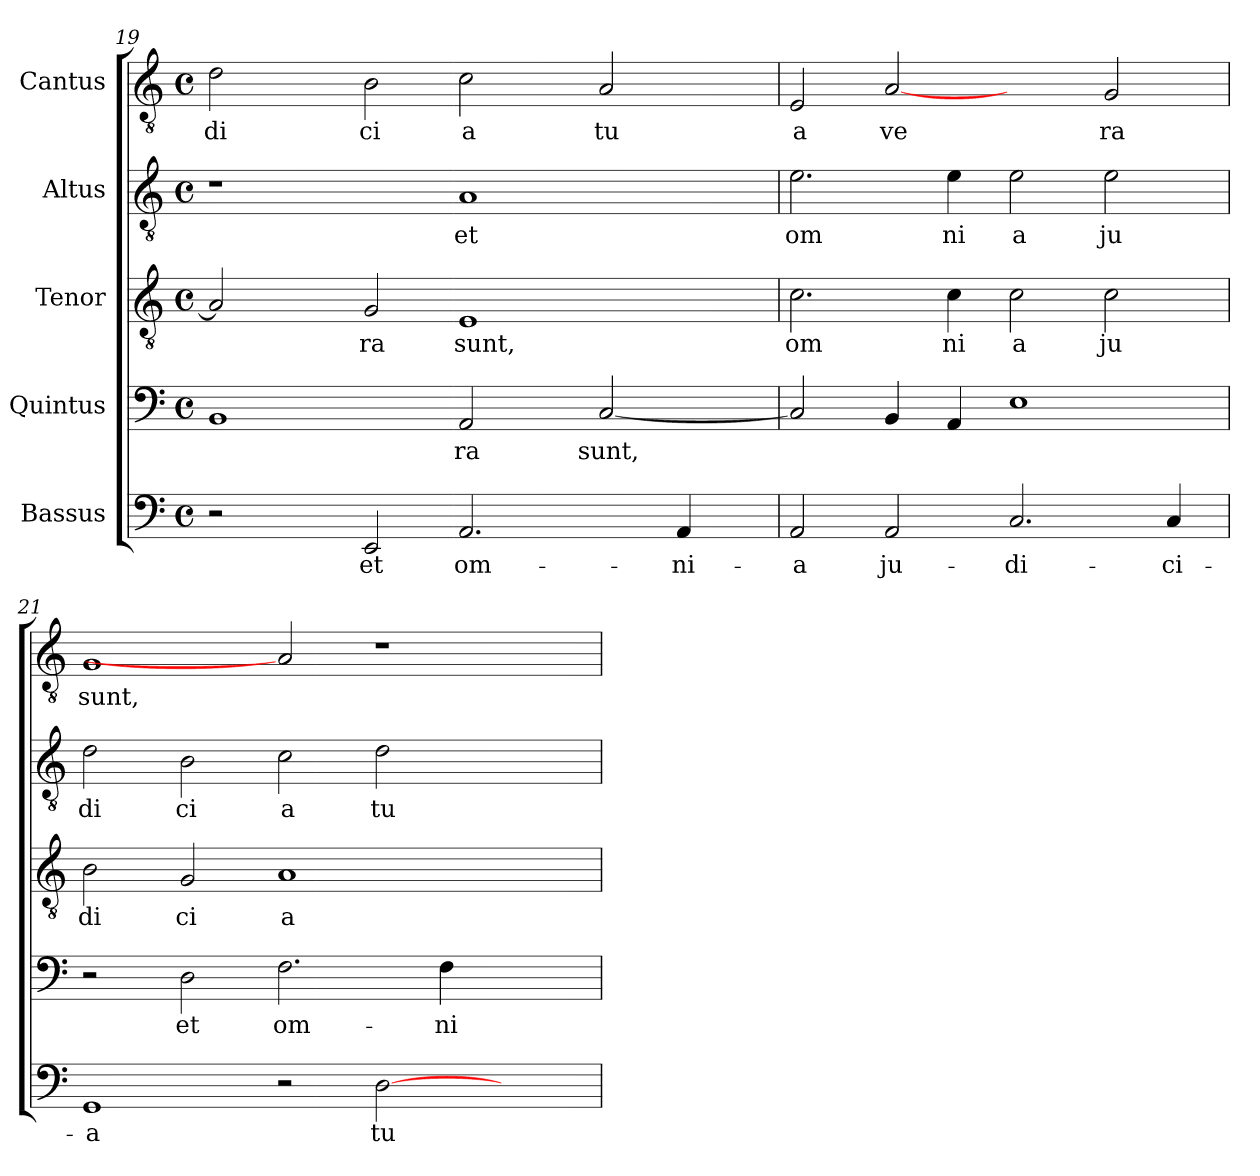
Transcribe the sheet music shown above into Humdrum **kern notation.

**kern	**text	**kern	**text	**kern	**text	**kern	**text	**kern	**text
*part5	*part5	*part4	*part4	*part3	*part3	*part2	*part2	*part1	*part1
*staff5	*staff5	*staff4	*staff4	*staff3	*staff3	*staff2	*staff2	*staff1	*staff1
*I"Bassus	*	*I"Quintus	*	*I"Tenor	*	*I"Altus	*	*I"Cantus	*
!!LO:PB:g=z
*clefF4	*	*clefF4	*	*clefGv2	*	*clefGv2	*	*clefGv2	*
*M4/4	*	*M4/4	*	*M4/4	*	*M4/4	*	*M4/4	*
*met(c)	*	*met(c)	*	*met(c)	*	*met(c)	*	*met(c)	*
=19	=19	=19	=19	=19	=19	=19	=19	=19	=19
!	!	!	!	!	!	!	!	!	!LO:LY:b:cj
*	*	*^	*	*^	*	*	*	*	*
2r	.	1BB	4ryy	.	2A/]	32.ryy	.	1r	.	2d\	-di
.	.	.	.	.	.	1ryy	.	.	.	.	.
.	.	.	32.ryy	.	.	.	.	.	.	.	.
.	.	.	1ryy	.	.	.	.	.	.	.	.
!	!LO:LY:b:cj	!	!	!	!	!	!LO:LY:b:cj	!	!	!	!LO:LY:b:cj
2EE/	et	.	.	.	2G/	.	-ra	.	.	2B\	ci
!	!LO:LY:b:cj	!	!	!LO:LY:b:cj	!	!	!LO:LY:b:cj	!	!LO:LY:b:cj	!	!LO:LY:b:cj
2.AA/	om-	2AA/	.	ra	1E	.	sunt,	1A	et	2c\	a
.	.	.	.	.	.	2ryy	.	.	.	.	.
.	.	.	2ryy	.	.	.	.	.	.	.	.
!	!	!	!	!LO:LY:b	!	!	!	!	!	!	!LO:LY:b:cj
.	.	[<2C/	.	sunt,	.	.	.	.	.	2A/	tu
.	.	.	.	.	.	4ryy	.	.	.	.	.
!	!LO:LY:b:cj	!	!	!	!	!	!	!	!	!	!
4AA/	-ni-	.	.	.	.	.	.	.	.	.	.
.	.	.	8ryy	.	.	8ryy	.	.	.	.	.
.	.	.	16ryy	.	.	16ryy	.	.	.	.	.
.	.	.	64ryy	.	.	64ryy	.	.	.	.	.
=20	=20	=20	=20	=20	=20	=20	=20	=20	=20	=20	=20
!	!LO:LY:b:cj	!	!	!	!	!	!LO:LY:b:cj	!	!LO:LY:b:cj	!	!LO:LY:b:cj
*	*	*v	*v	*	*	*	*	*	*	*	*
*	*	*	*	*v	*v	*	*	*	*	*
2AA/	-a	2C/]	.	2.c\	om	2.e\	om	2E/	a
!	!LO:LY:b:cj	!	!	!	!	!	!	!	!LO:LY:b:cj
2AA/	ju-	4BB/	.	.	.	.	.	[2A	ve
!	!	!	!	!	!LO:LY:b:cj	!	!LO:LY:b:cj	!	!
.	.	4AA/	.	4c\	ni	4e\	ni	.	.
!	!LO:LY:b:cj	!	!	!	!LO:LY:b:cj	!	!LO:LY:b:cj	!	!
2.C/	-di-	1E	.	2c\	a	2e\	a	2ryy	.
!	!	!	!	!	!LO:LY:b:cj	!	!LO:LY:b:cj	!	!LO:LY:b:cj
.	.	.	.	2c\	ju	2e\	ju	2G/	ra
!	!LO:LY:b:cj	!	!	!	!	!	!	!	!
4C/	-ci-	.	.	.	.	.	.	.	.
=21	=21	=21	=21	=21	=21	=21	=21	=21	=21
!	!LO:LY:b:cj	!	!	!	!LO:LY:b:cj	!	!LO:LY:b:cj	!	!LO:LY:b:cj
1GG	-a	2r	.	2B\	di	2d\	di	1G	sunt,
!	!	!	!LO:LY:b:cj	!	!LO:LY:b:cj	!	!LO:LY:b:cj	!	!
.	.	2D\	et	2G/	ci	2B\	ci	.	.
!	!	!	!LO:LY:b:cj	!	!LO:LY:b:cj	!	!LO:LY:b:cj	!	!
2r	.	2.F\	om-	1A	a	2c\	a	2A]	.
!	!LO:LY:b:cj	!	!	!	!	!	!LO:LY:b:cj	!	!
[>2D\	tu-	.	.	.	.	2d\	tu	1r	.
!	!	!	!LO:LY:b:cj	!	!	!	!	!	!
.	.	4F\	-ni-	.	.	.	.	.	.
2ryy	.	2ryy	.	2ryy	.	2ryy	.	.	.
=	=	=	=	=	=	=	=	=	=
*-	*-	*-	*-	*-	*-	*-	*-	*-	*-
